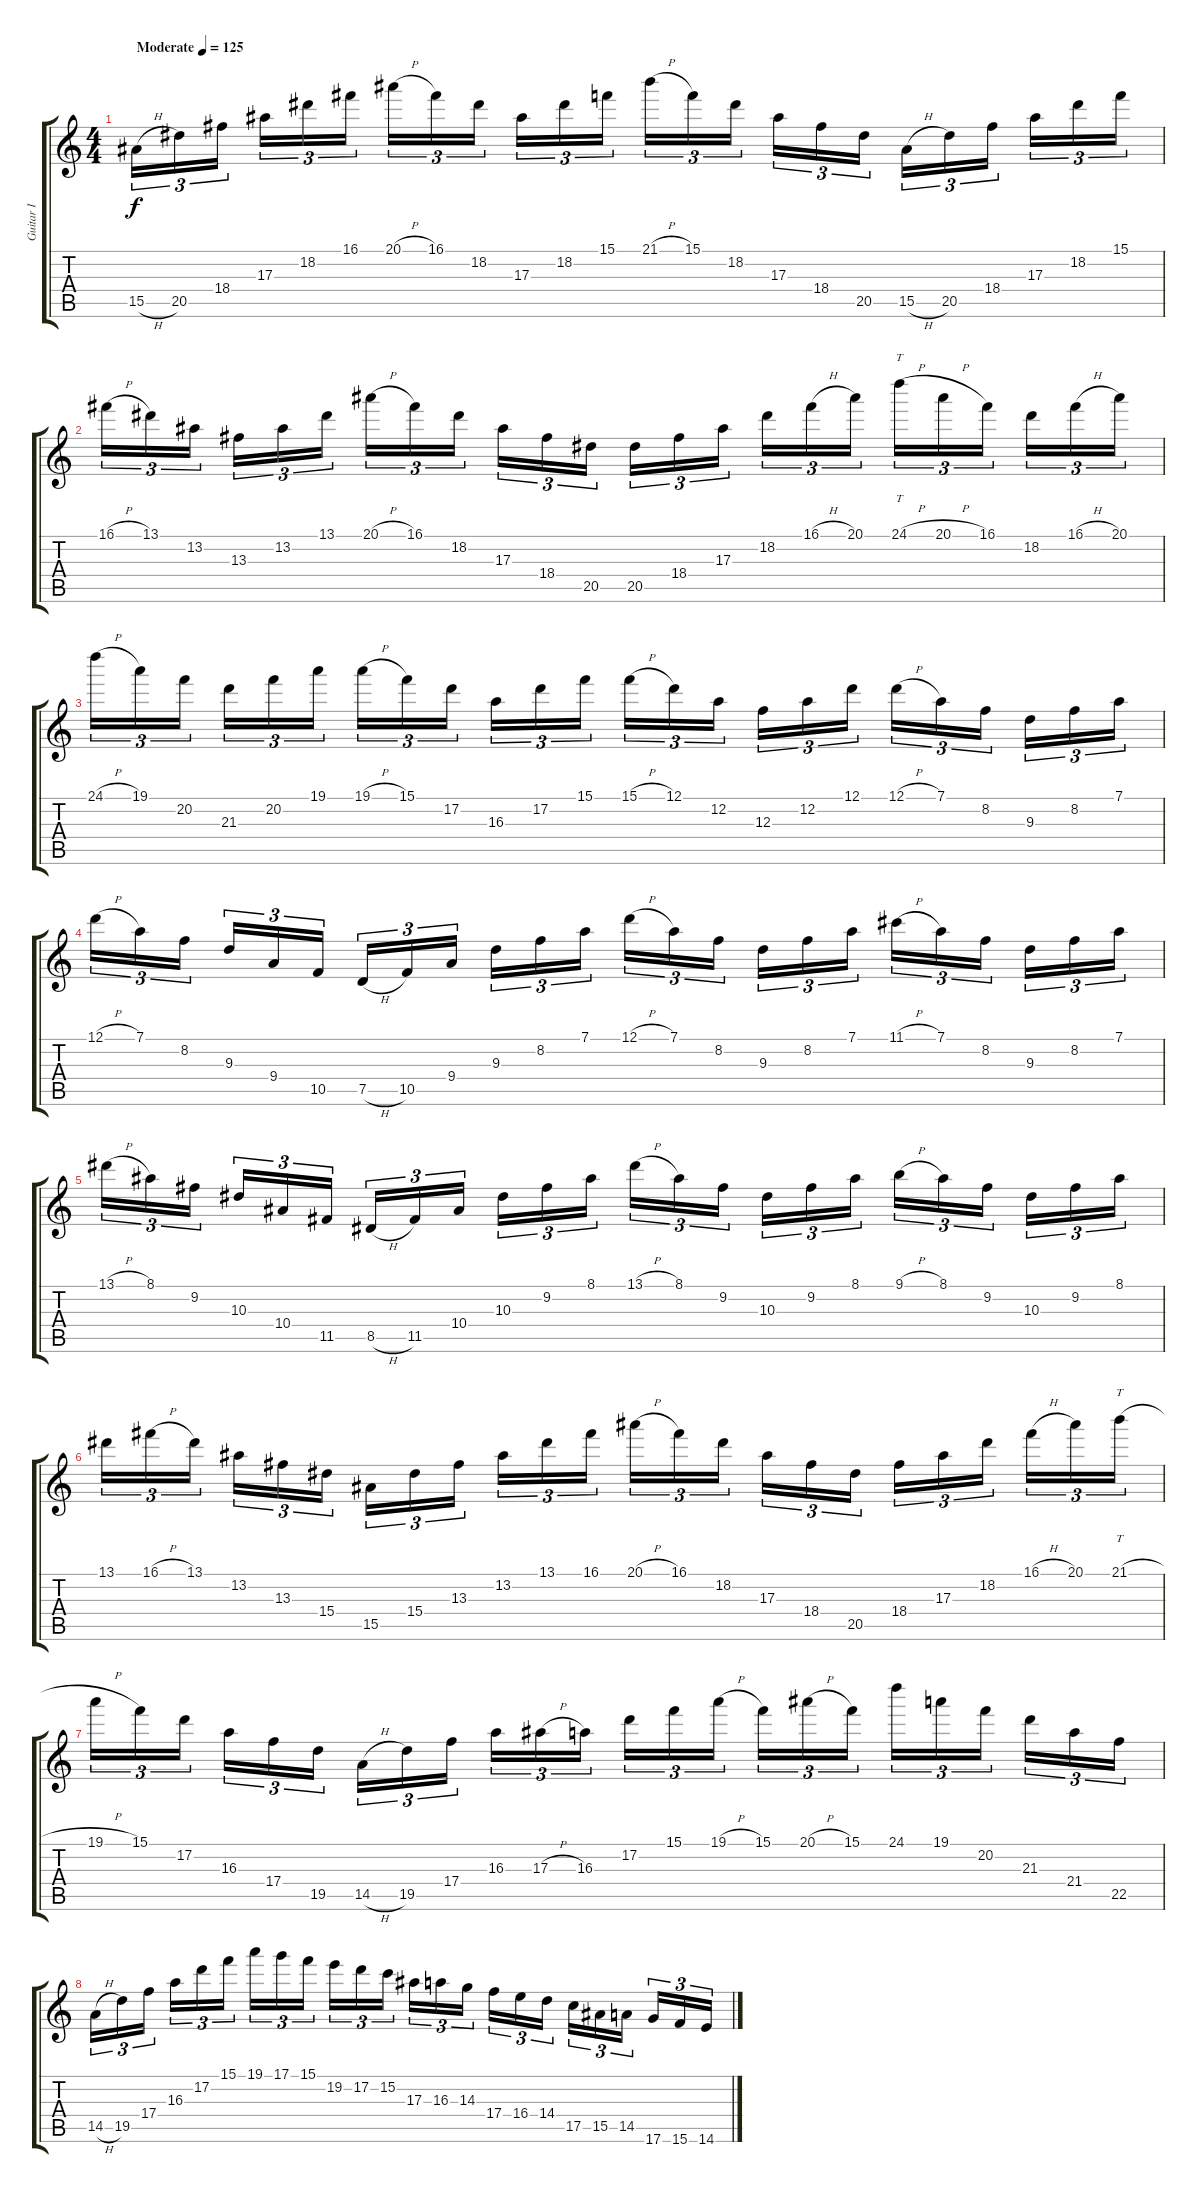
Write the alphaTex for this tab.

\track ("Guitar I" "Guitar I") {instrument distortionguitar}
\staff {score tabs}
\tuning (D4 A3 F3 C3 G2 D2) {hide}
\ts (4 4)
\tempo (125 "Moderate")
\clef g2
\ks c
15.5{h}.16{tu (3 2) dy f instrument distortionguitar} 20.5.16{tu (3 2)} 18.4.16{tu (3 2) beam splitsecondary} 17.3.16{tu (3 2)} 18.2.16{tu (3 2)} 16.1.16{tu (3 2)} 20.1{h}.16{tu (3 2)} 16.1.16{tu (3 2)} 18.2.16{tu (3 2) beam splitsecondary} 17.3.16{tu (3 2)} 18.2.16{tu (3 2)} 15.1.16{tu (3 2)} 21.1{h}.16{tu (3 2)} 15.1.16{tu (3 2)} 18.2.16{tu (3 2) beam splitsecondary} 17.3.16{tu (3 2)} 18.4.16{tu (3 2)} 20.5.16{tu (3 2)} 15.5{h}.16{tu (3 2)} 20.5.16{tu (3 2)} 18.4.16{tu (3 2) beam splitsecondary} 17.3.16{tu (3 2)} 18.2.16{tu (3 2)} 15.1.16{tu (3 2)} |
16.1{h}.16{tu (3 2)} 13.1.16{tu (3 2)} 13.2.16{tu (3 2) beam splitsecondary} 13.3.16{tu (3 2)} 13.2.16{tu (3 2)} 13.1.16{tu (3 2)} 20.1{h}.16{tu (3 2)} 16.1.16{tu (3 2)} 18.2.16{tu (3 2) beam splitsecondary} 17.3.16{tu (3 2)} 18.4.16{tu (3 2)} 20.5.16{tu (3 2)} 20.5.16{tu (3 2)} 18.4.16{tu (3 2)} 17.3.16{tu (3 2) beam splitsecondary} 18.2.16{tu (3 2)} 16.1{h}.16{tu (3 2)} 20.1.16{tu (3 2)} 24.1{h}.16{tt tu (3 2)} 20.1{h}.16{tu (3 2)} 16.1.16{tu (3 2) beam splitsecondary} 18.2.16{tu (3 2)} 16.1{h}.16{tu (3 2)} 20.1.16{tu (3 2)} |
24.1{h}.16{tu (3 2)} 19.1.16{tu (3 2)} 20.2.16{tu (3 2) beam splitsecondary} 21.3.16{tu (3 2)} 20.2.16{tu (3 2)} 19.1.16{tu (3 2)} 19.1{h}.16{tu (3 2)} 15.1.16{tu (3 2)} 17.2.16{tu (3 2) beam splitsecondary} 16.3.16{tu (3 2)} 17.2.16{tu (3 2)} 15.1.16{tu (3 2)} 15.1{h}.16{tu (3 2)} 12.1.16{tu (3 2)} 12.2.16{tu (3 2) beam splitsecondary} 12.3.16{tu (3 2)} 12.2.16{tu (3 2)} 12.1.16{tu (3 2)} 12.1{h}.16{tu (3 2)} 7.1.16{tu (3 2)} 8.2.16{tu (3 2) beam splitsecondary} 9.3.16{tu (3 2)} 8.2.16{tu (3 2)} 7.1.16{tu (3 2)} |
12.1{h}.16{tu (3 2)} 7.1.16{tu (3 2)} 8.2.16{tu (3 2) beam splitsecondary} 9.3.16{tu (3 2)} 9.4.16{tu (3 2)} 10.5.16{tu (3 2)} 7.5{h}.16{tu (3 2)} 10.5.16{tu (3 2)} 9.4.16{tu (3 2) beam splitsecondary} 9.3.16{tu (3 2)} 8.2.16{tu (3 2)} 7.1.16{tu (3 2)} 12.1{h}.16{tu (3 2)} 7.1.16{tu (3 2)} 8.2.16{tu (3 2) beam splitsecondary} 9.3.16{tu (3 2)} 8.2.16{tu (3 2)} 7.1.16{tu (3 2)} 11.1{h}.16{tu (3 2)} 7.1.16{tu (3 2)} 8.2.16{tu (3 2) beam splitsecondary} 9.3.16{tu (3 2)} 8.2.16{tu (3 2)} 7.1.16{tu (3 2)} |
13.1{h}.16{tu (3 2)} 8.1.16{tu (3 2)} 9.2.16{tu (3 2) beam splitsecondary} 10.3.16{tu (3 2)} 10.4.16{tu (3 2)} 11.5.16{tu (3 2)} 8.5{h}.16{tu (3 2)} 11.5.16{tu (3 2)} 10.4.16{tu (3 2) beam splitsecondary} 10.3.16{tu (3 2)} 9.2.16{tu (3 2)} 8.1.16{tu (3 2)} 13.1{h}.16{tu (3 2)} 8.1.16{tu (3 2)} 9.2.16{tu (3 2) beam splitsecondary} 10.3.16{tu (3 2)} 9.2.16{tu (3 2)} 8.1.16{tu (3 2)} 9.1{h}.16{tu (3 2)} 8.1.16{tu (3 2)} 9.2.16{tu (3 2) beam splitsecondary} 10.3.16{tu (3 2)} 9.2.16{tu (3 2)} 8.1.16{tu (3 2)} |
13.1.16{tu (3 2)} 16.1{h}.16{tu (3 2)} 13.1.16{tu (3 2) beam splitsecondary} 13.2.16{tu (3 2)} 13.3.16{tu (3 2)} 15.4.16{tu (3 2)} 15.5.16{tu (3 2)} 15.4.16{tu (3 2)} 13.3.16{tu (3 2) beam splitsecondary} 13.2.16{tu (3 2)} 13.1.16{tu (3 2)} 16.1.16{tu (3 2)} 20.1{h}.16{tu (3 2)} 16.1.16{tu (3 2)} 18.2.16{tu (3 2) beam splitsecondary} 17.3.16{tu (3 2)} 18.4.16{tu (3 2)} 20.5.16{tu (3 2)} 18.4.16{tu (3 2)} 17.3.16{tu (3 2)} 18.2.16{tu (3 2) beam splitsecondary} 16.1{h}.16{tu (3 2)} 20.1.16{tu (3 2)} 21.1{h}.16{tt tu (3 2)} |
19.1{h}.16{tu (3 2)} 15.1.16{tu (3 2)} 17.2.16{tu (3 2) beam splitsecondary} 16.3.16{tu (3 2)} 17.4.16{tu (3 2)} 19.5.16{tu (3 2)} 14.5{h}.16{tu (3 2)} 19.5.16{tu (3 2)} 17.4.16{tu (3 2) beam splitsecondary} 16.3.16{tu (3 2)} 17.3{h}.16{tu (3 2)} 16.3.16{tu (3 2)} 17.2.16{tu (3 2)} 15.1.16{tu (3 2)} 19.1{h}.16{tu (3 2) beam splitsecondary} 15.1.16{tu (3 2)} 20.1{h}.16{tu (3 2)} 15.1.16{tu (3 2)} 24.1.16{tu (3 2)} 19.1.16{tu (3 2)} 20.2.16{tu (3 2) beam splitsecondary} 21.3.16{tu (3 2)} 21.4.16{tu (3 2)} 22.5.16{tu (3 2)} |
14.5{h}.16{tu (3 2)} 19.5.16{tu (3 2)} 17.4.16{tu (3 2) beam splitsecondary} 16.3.16{tu (3 2)} 17.2.16{tu (3 2)} 15.1.16{tu (3 2)} 19.1.16{tu (3 2)} 17.1.16{tu (3 2)} 15.1.16{tu (3 2) beam splitsecondary} 19.2.16{tu (3 2)} 17.2.16{tu (3 2)} 15.2.16{tu (3 2)} 17.3.16{tu (3 2)} 16.3.16{tu (3 2)} 14.3.16{tu (3 2) beam splitsecondary} 17.4.16{tu (3 2)} 16.4.16{tu (3 2)} 14.4.16{tu (3 2)} 17.5.16{tu (3 2)} 15.5.16{tu (3 2)} 14.5.16{tu (3 2) beam splitsecondary} 17.6.16{tu (3 2)} 15.6.16{tu (3 2)} 14.6.16{tu (3 2)}
